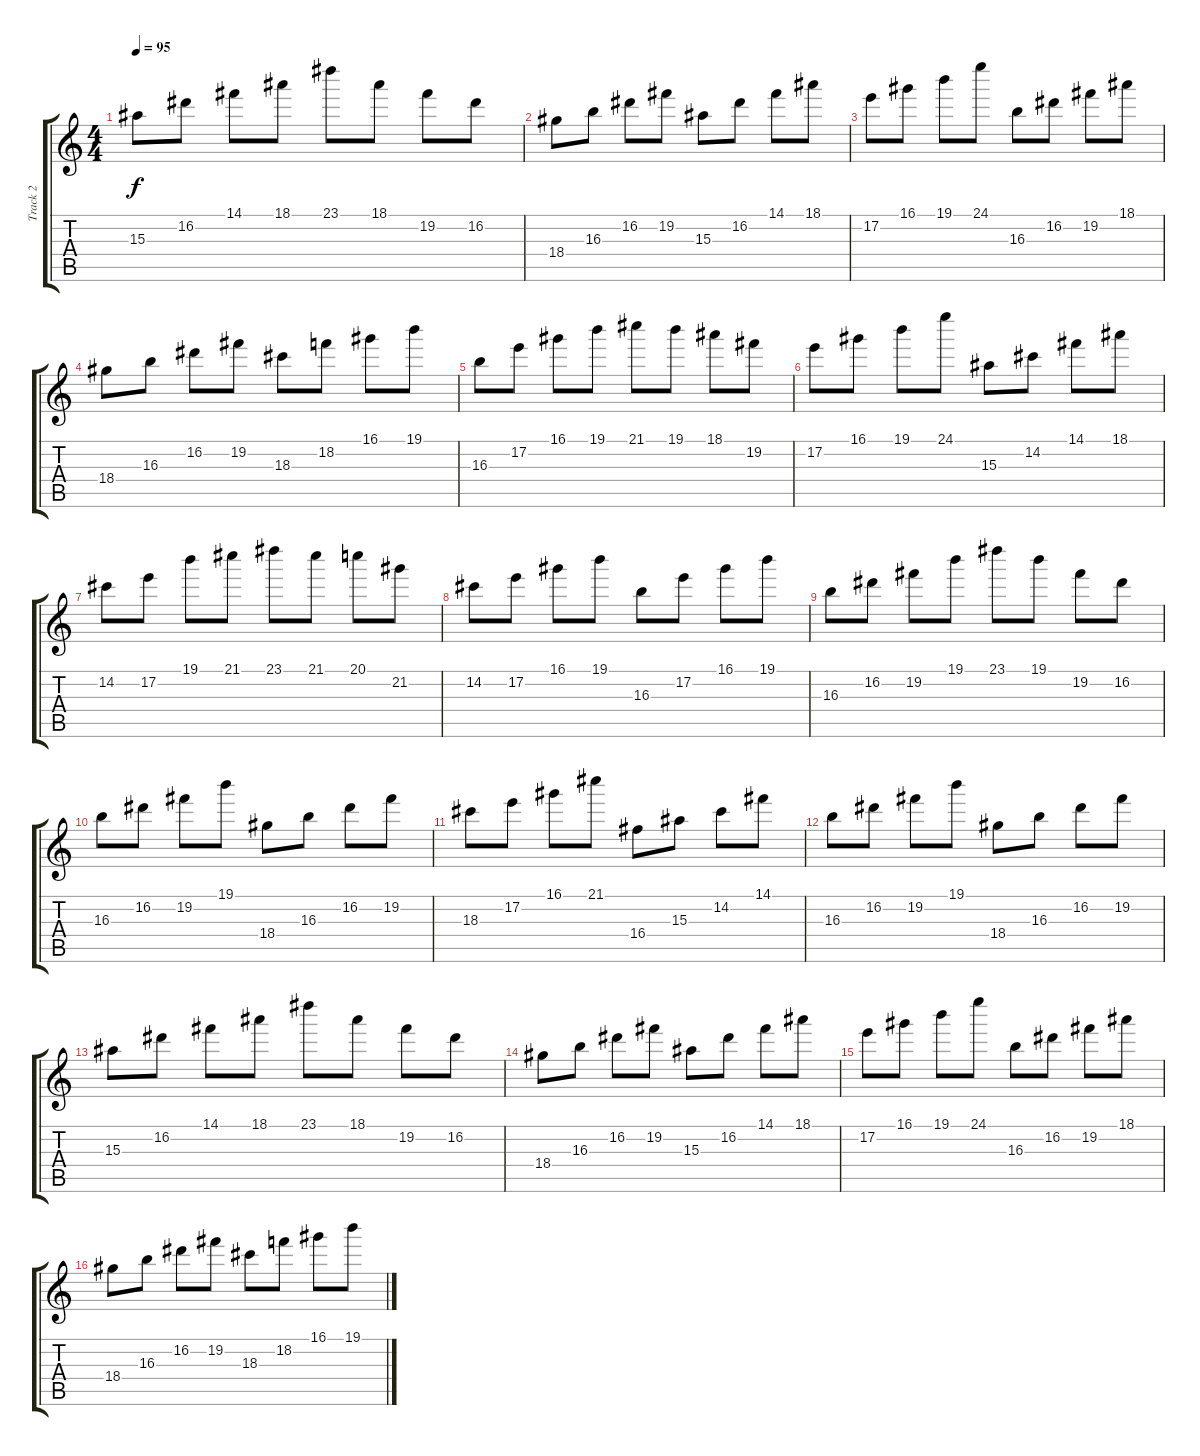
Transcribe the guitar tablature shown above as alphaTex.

\track ("Track 2" "Track 2") {instrument electricguitarjazz}
\staff {score tabs}
\tuning (E4 B3 G3 D3 A2 E2) {hide}
\ts (4 4)
\tempo 95
\clef g2
\ks c
15.3.8{dy f} 16.2.8 14.1.8 18.1.8 23.1.8 18.1.8 19.2.8 16.2.8 |
18.4.8 16.3.8 16.2.8 19.2.8 15.3.8 16.2.8 14.1.8 18.1.8 |
17.2.8 16.1.8 19.1.8 24.1.8 16.3.8 16.2.8 19.2.8 18.1.8 |
18.4.8 16.3.8 16.2.8 19.2.8 18.3.8 18.2.8 16.1.8 19.1.8 |
16.3.8 17.2.8 16.1.8 19.1.8 21.1.8 19.1.8 18.1.8 19.2.8 |
17.2.8 16.1.8 19.1.8 24.1.8 15.3.8 14.2.8 14.1.8 18.1.8 |
14.2.8 17.2.8 19.1.8 21.1.8 23.1.8 21.1.8 20.1.8 21.2.8 |
14.2.8 17.2.8 16.1.8 19.1.8 16.3.8 17.2.8 16.1.8 19.1.8 |
16.3.8 16.2.8 19.2.8 19.1.8 23.1.8 19.1.8 19.2.8 16.2.8 |
16.3.8 16.2.8 19.2.8 19.1.8 18.4.8 16.3.8 16.2.8 19.2.8 |
18.3.8 17.2.8 16.1.8 21.1.8 16.4.8 15.3.8 14.2.8 14.1.8 |
16.3.8 16.2.8 19.2.8 19.1.8 18.4.8 16.3.8 16.2.8 19.2.8 |
15.3.8 16.2.8 14.1.8 18.1.8 23.1.8 18.1.8 19.2.8 16.2.8 |
18.4.8 16.3.8 16.2.8 19.2.8 15.3.8 16.2.8 14.1.8 18.1.8 |
17.2.8 16.1.8 19.1.8 24.1.8 16.3.8 16.2.8 19.2.8 18.1.8 |
18.4.8 16.3.8 16.2.8 19.2.8 18.3.8 18.2.8 16.1.8 19.1.8
